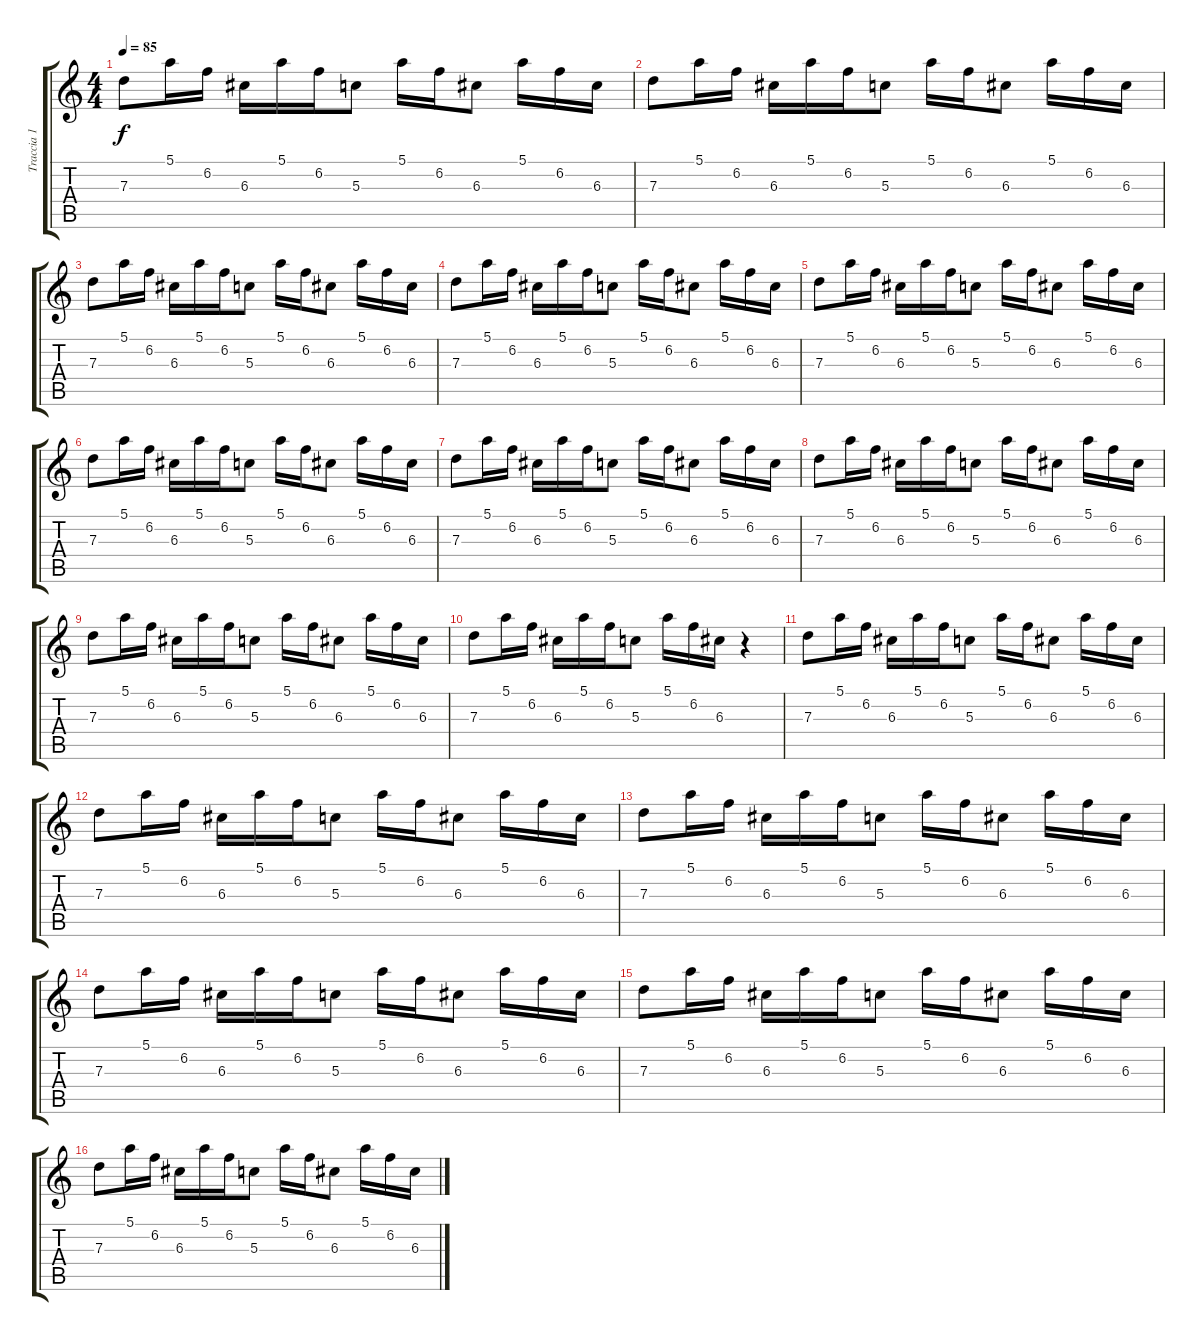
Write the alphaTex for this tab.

\track ("Traccia 1" "Traccia 1") {instrument electricguitarjazz}
\staff {score tabs}
\tuning (E4 B3 G3 D3 A2 E2) {hide}
\ts (4 4)
\tempo 85
\clef g2
\ks c
7.3.8{dy f instrument electricguitarjazz} 5.1.16 6.2.16 6.3.16 5.1.16 6.2.16 5.3.8 5.1.16 6.2.16 6.3.8 5.1.16 6.2.16 6.3.16 |
7.3.8 5.1.16 6.2.16 6.3.16 5.1.16 6.2.16 5.3.8 5.1.16 6.2.16 6.3.8 5.1.16 6.2.16 6.3.16 |
7.3.8 5.1.16 6.2.16 6.3.16 5.1.16 6.2.16 5.3.8 5.1.16 6.2.16 6.3.8 5.1.16 6.2.16 6.3.16 |
7.3.8 5.1.16 6.2.16 6.3.16 5.1.16 6.2.16 5.3.8 5.1.16 6.2.16 6.3.8 5.1.16 6.2.16 6.3.16 |
7.3.8 5.1.16 6.2.16 6.3.16 5.1.16 6.2.16 5.3.8 5.1.16 6.2.16 6.3.8 5.1.16 6.2.16 6.3.16 |
7.3.8 5.1.16 6.2.16 6.3.16 5.1.16 6.2.16 5.3.8 5.1.16 6.2.16 6.3.8 5.1.16 6.2.16 6.3.16 |
7.3.8 5.1.16 6.2.16 6.3.16 5.1.16 6.2.16 5.3.8 5.1.16 6.2.16 6.3.8 5.1.16 6.2.16 6.3.16 |
7.3.8 5.1.16 6.2.16 6.3.16 5.1.16 6.2.16 5.3.8 5.1.16 6.2.16 6.3.8 5.1.16 6.2.16 6.3.16 |
7.3.8 5.1.16 6.2.16 6.3.16 5.1.16 6.2.16 5.3.8 5.1.16 6.2.16 6.3.8 5.1.16 6.2.16 6.3.16 |
7.3.8 5.1.16 6.2.16 6.3.16 5.1.16 6.2.16 5.3.8 5.1.16 6.2.16 6.3.16 r.4 |
7.3.8 5.1.16 6.2.16 6.3.16 5.1.16 6.2.16 5.3.8 5.1.16 6.2.16 6.3.8 5.1.16 6.2.16 6.3.16 |
7.3.8 5.1.16 6.2.16 6.3.16 5.1.16 6.2.16 5.3.8 5.1.16 6.2.16 6.3.8 5.1.16 6.2.16 6.3.16 |
7.3.8 5.1.16 6.2.16 6.3.16 5.1.16 6.2.16 5.3.8 5.1.16 6.2.16 6.3.8 5.1.16 6.2.16 6.3.16 |
7.3.8 5.1.16 6.2.16 6.3.16 5.1.16 6.2.16 5.3.8 5.1.16 6.2.16 6.3.8 5.1.16 6.2.16 6.3.16 |
7.3.8 5.1.16 6.2.16 6.3.16 5.1.16 6.2.16 5.3.8 5.1.16 6.2.16 6.3.8 5.1.16 6.2.16 6.3.16 |
7.3.8 5.1.16 6.2.16 6.3.16 5.1.16 6.2.16 5.3.8 5.1.16 6.2.16 6.3.8 5.1.16 6.2.16 6.3.16
